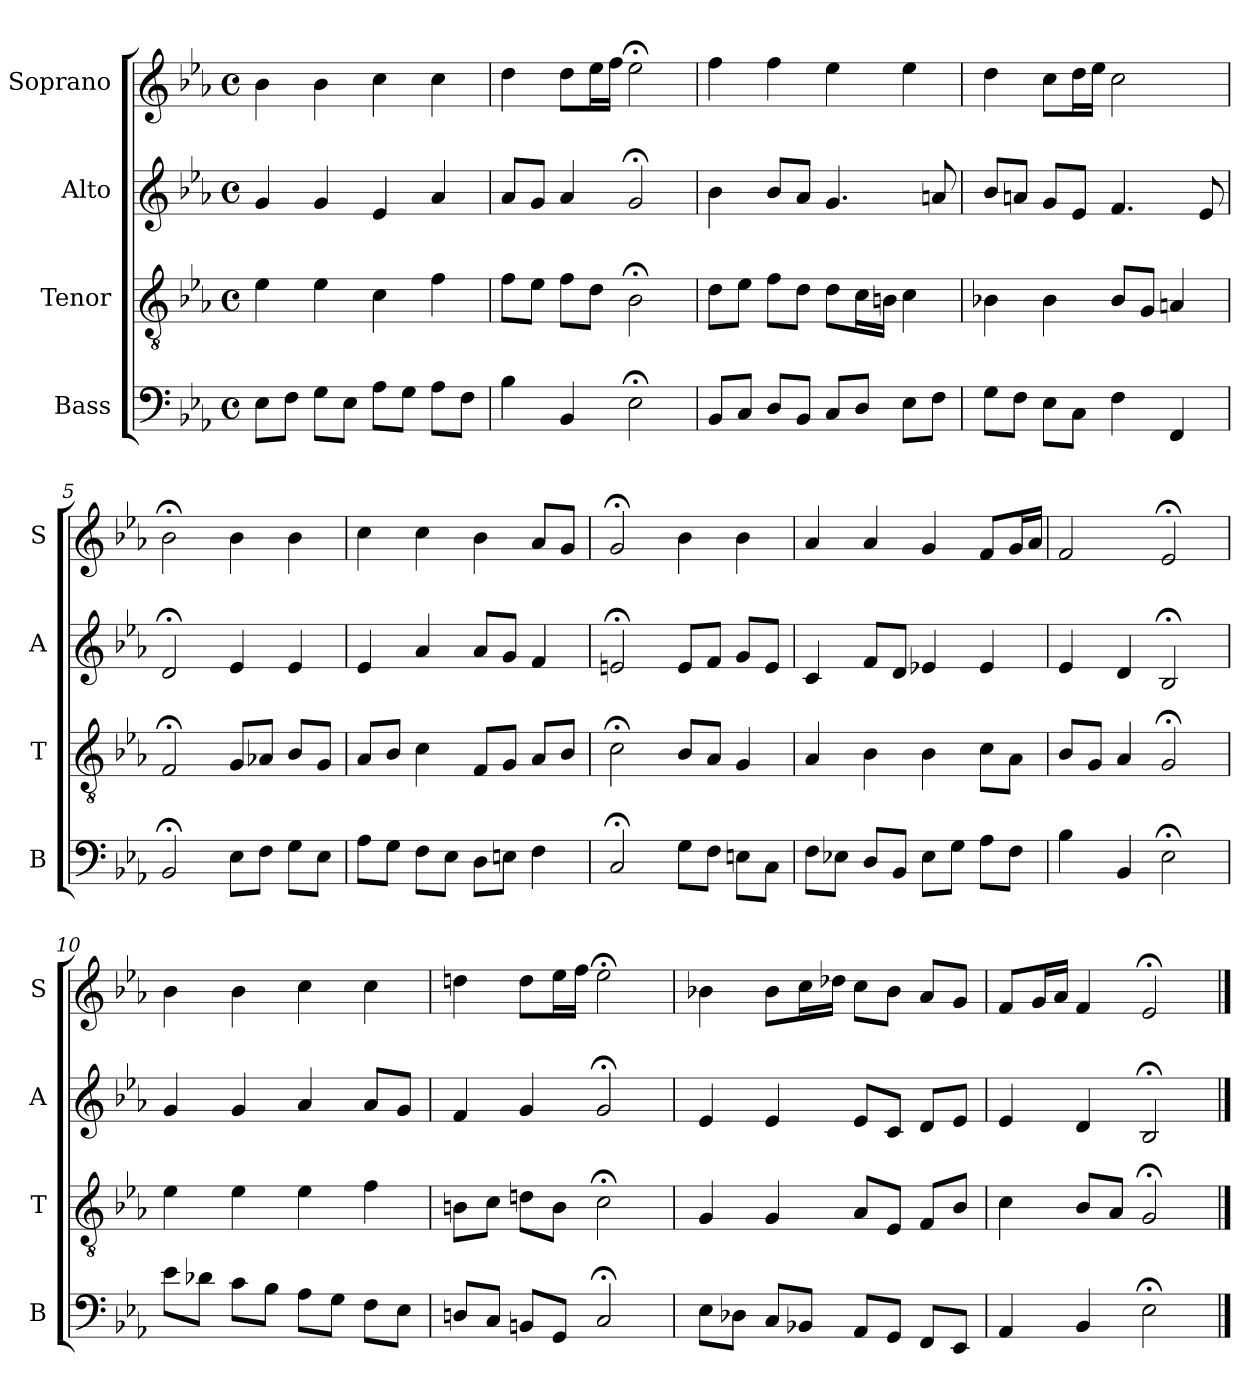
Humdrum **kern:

**kern	**kern	**kern	**kern
*part4	*part3	*part2	*part1
*staff4	*staff3	*staff2	*staff1
*I"Bass	*I"Tenor	*I"Alto	*I"Soprano
*I'B	*I'T	*I'A	*I'S
*clefF4	*clefGv2	*clefG2	*clefG2
*k[b-e-a-]	*k[b-e-a-]	*k[b-e-a-]	*k[b-e-a-]
*E-:	*E-:	*E-:	*E-:
*M4/4	*M4/4	*M4/4	*M4/4
*met(c)	*met(c)	*met(c)	*met(c)
*MM100	*MM100	*MM100	*MM100
=1	=1	=1	=1
8E-L	4e-	4g	4b-
8FJ	.	.	.
8GL	4e-	4g	4b-
8E-J	.	.	.
8A-L	4c	4e-	4cc
8GJ	.	.	.
8A-L	4f	4a-	4cc
8FJ	.	.	.
=2	=2	=2	=2
4B-	8fL	8a-L	4dd
.	8e-J	8gJ	.
4BB-	8fL	4a-	8ddL
.	8dJ	.	16ee-L
.	.	.	16ffJJ
2E-;<	2B-;<	2g;<i	2ee-;<i
=3	=3	=3	=3
8BB-L	8dL	4b-i	4ffi
8CJ	8e-J	.	.
8DL	8fL	8b-L	4ff
8BB-J	8dJ	8a-J	.
8CL	8dL	4.g	4ee-
8DJ	16cL	.	.
.	16BnJJ	.	.
8E-L	4c	.	4ee-
8FJ	.	8an	.
=4	=4	=4	=4
8GL	4B-X	8b-L	4dd
8FJ	.	8anJ	.
8E-L	4B-	8gL	8ccL
8CJ	.	8e-J	16ddL
.	.	.	16ee-JJ
4F	8B-L	4.f	2cc
.	8GJ	.	.
4FF	4An	.	.
.	.	8e-	.
=5	=5	=5	=5
2BB-;<	2F;<	2d;<	2b-;<
8E-L	8GL	4e-	4b-
8FJ	8A-XJ	.	.
8GL	8B-L	4e-	4b-
8E-J	8GJ	.	.
=6	=6	=6	=6
8A-L	8A-L	4e-	4cc
8GJ	8B-J	.	.
8FL	4c	4a-	4cc
8E-J	.	.	.
8DL	8FL	8a-L	4b-
8EnJ	8GJ	8gJ	.
4F	8A-L	4f	8a-L
.	8B-J	.	8gJ
=7	=7	=7	=7
2C;<	2c;<	2en;<	2g;<
8GL	8B-L	8eL	4b-
8FJ	8A-J	8fJ	.
8EnL	4G	8gL	4b-
8CJ	.	8eJ	.
=8	=8	=8	=8
8FL	4A-i	4ci	4a-
8E-XJ	.	.	.
8DL	4B-i	8fiL	4a-
8BB-J	.	8dJ	.
8E-L	4B-	4e-X	4g
8GJ	.	.	.
8A-L	8cL	4e-	8fL
8FJ	8A-J	.	16gL
.	.	.	16a-JJ
=9	=9	=9	=9
4B-	8B-L	4e-	2f
.	8GJ	.	.
4BB-	4A-	4d	.
2E-;<	2G;<i	2B-;<	2e-;<i
=10	=10	=10	=10
8e-L	4e-i	4g	4b-i
8d-XJ	.	.	.
8cL	4e-	4g	4b-
8B-J	.	.	.
8A-L	4e-	4a-	4cc
8GJ	.	.	.
8FL	4f	8a-L	4cc
8E-J	.	8gJ	.
=11	=11	=11	=11
8DnL	8BnL	4f	4ddn
8CJ	8cJ	.	.
8BBnL	8dnL	4g	8ddL
8GGJ	8BJ	.	16ee-L
.	.	.	16ffJJ
2C;<	2c;<	2g;<	2ee-;<
=12	=12	=12	=12
8E-L	4G	4e-	4b-X
8D-XJ	.	.	.
8CL	4G	4e-	8b-L
8BB-XJ	.	.	16ccL
.	.	.	16dd-XJJ
8AA-L	8A-L	8e-L	8ccL
8GGJ	8E-J	8cJ	8b-J
8FFL	8FL	8dL	8a-L
8EE-J	8B-J	8e-J	8gJ
=13	=13	=13	=13
4AA-	4c	4e-	8fL
.	.	.	16gL
.	.	.	16a-JJ
4BB-	8B-L	4d	4f
.	8A-J	.	.
2E-;<	2G;<	2B-;<	2e-;<
==	==	==	==
*-	*-	*-	*-
